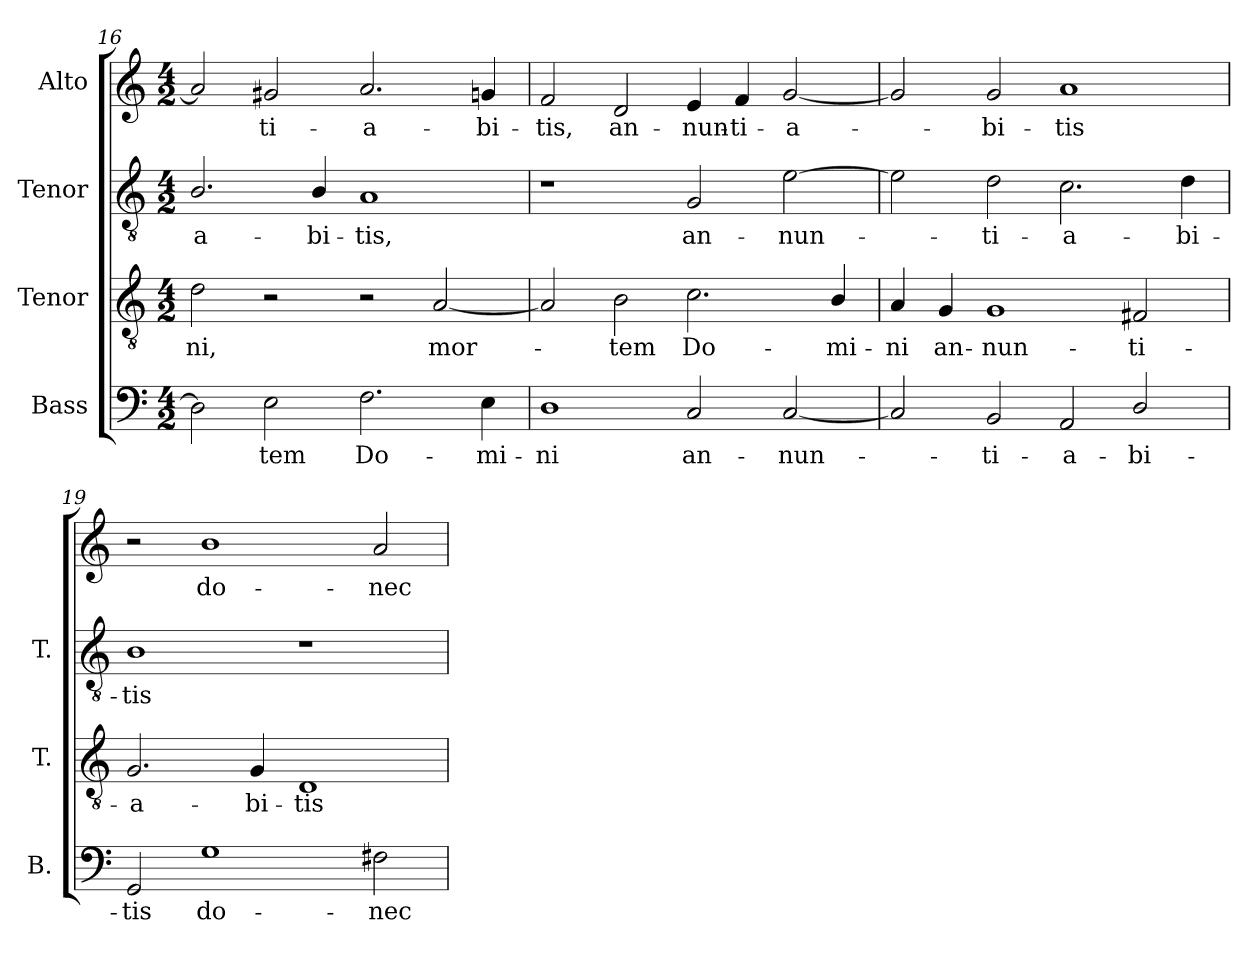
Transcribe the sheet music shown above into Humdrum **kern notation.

**kern	**text	**kern	**text	**kern	**text	**kern	**text
*part4	*part4	*part3	*part3	*part2	*part2	*part1	*part1
*staff4	*staff4	*staff3	*staff3	*staff2	*staff2	*staff1	*staff1
*I"Bass	*	*I"Tenor	*	*I"Tenor	*	*I"Alto	*
*I'B.	*	*I'T.	*	*I'T.	*	*	*
*clefF4	*	*clefGv2	*	*clefGv2	*	*clefG2	*
*	*	*ITrd7c12	*	*ITrd7c12	*	*	*
*k[]	*	*k[]	*	*k[]	*	*k[]	*
*C:	*	*C:	*	*C:	*	*C:	*
*M4/2	*	*M4/2	*	*M4/2	*	*M4/2	*
=16	=16	=16	=16	=16	=16	=16	=16
!	!	!	!LO:LY:b:color=#000000	!	!	!	!
!	!	!	!	!	!LO:LY:b:color=#000000	!	!
2Di\]	.	2Di\	-ni,	2.BBi/	-a-	2ai/]	.
!	!LO:LY:b:color=#000000	!	!	!	!	!	!
!	!	!	!	!	!	!	!LO:LY:b:color=#000000
2Ei\	-tem	2r	.	.	.	2g#Xi/	-ti-
!	!	!	!	!	!LO:LY:b:color=#000000	!	!
.	.	.	.	4BBi/	-bi-	.	.
!	!LO:LY:b:color=#000000	!	!	!	!	!	!
!	!	!	!	!	!LO:LY:b:color=#000000	!	!
!	!	!	!	!	!	!	!LO:LY:b:color=#000000
2.Fi\	Do-	2r	.	1AAi	-tis,	2.ai/	-a-
!	!	!	!LO:LY:b:color=#000000	!	!	!	!
.	.	[2AAi/	mor-	.	.	.	.
!	!LO:LY:b:color=#000000	!	!	!	!	!	!
!	!	!	!	!	!	!	!LO:LY:b:color=#000000
4Ei\	-mi-	.	.	.	.	4gni/	-bi-
=17	=17	=17	=17	=17	=17	=17	=17
!	!LO:LY:b:color=#000000	!	!	!	!	!	!
!	!	!	!	!	!	!	!LO:LY:b:color=#000000
1Di	-ni	2AAi/]	.	1r	.	2fi/	-tis,
!	!	!	!LO:LY:b:color=#000000	!	!	!	!
!	!	!	!	!	!	!	!LO:LY:b:color=#000000
.	.	2BBi\	-tem	.	.	2di/	an-
!	!LO:LY:b:color=#000000	!	!	!	!	!	!
!	!	!	!LO:LY:b:color=#000000	!	!	!	!
!	!	!	!	!	!LO:LY:b:color=#000000	!	!
!	!	!	!	!	!	!	!LO:LY:b:color=#000000
2Ci/	an-	2.Ci\	Do-	2GGi/	an-	4ei/	-nun-
!	!	!	!	!	!	!	!LO:LY:b:color=#000000
.	.	.	.	.	.	4fi/	-ti-
!	!LO:LY:b:color=#000000	!	!	!	!	!	!
!	!	!	!	!	!LO:LY:b:color=#000000	!	!
!	!	!	!	!	!	!	!LO:LY:b:color=#000000
[2Ci/	-nun-	.	.	[2Ei\	-nun-	[2gi/	-a-
!	!	!	!LO:LY:b:color=#000000	!	!	!	!
.	.	4BBi/	-mi-	.	.	.	.
=18	=18	=18	=18	=18	=18	=18	=18
!	!	!	!LO:LY:b:color=#000000	!	!	!	!
2Ci/]	.	4AAi/	-ni	2Ei\]	.	2gi/]	.
!	!	!	!LO:LY:b:color=#000000	!	!	!	!
.	.	4GGi/	an-	.	.	.	.
!	!LO:LY:b:color=#000000	!	!	!	!	!	!
!	!	!	!LO:LY:b:color=#000000	!	!	!	!
!	!	!	!	!	!LO:LY:b:color=#000000	!	!
!	!	!	!	!	!	!	!LO:LY:b:color=#000000
2BBi/	-ti-	1GGi	-nun-	2Di\	-ti-	2gi/	-bi-
!	!LO:LY:b:color=#000000	!	!	!	!	!	!
!	!	!	!	!	!LO:LY:b:color=#000000	!	!
!	!	!	!	!	!	!	!LO:LY:b:color=#000000
2AAi/	-a-	.	.	2.Ci\	-a-	1ai	-tis
!	!LO:LY:b:color=#000000	!	!	!	!	!	!
!	!	!	!LO:LY:b:color=#000000	!	!	!	!
2Di/	-bi-	2FF#Xi/	-ti-	.	.	.	.
!	!	!	!	!	!LO:LY:b:color=#000000	!	!
.	.	.	.	4Di\	-bi-	.	.
!!LO:PB:g=z
=19	=19	=19	=19	=19	=19	=19	=19
!	!LO:LY:b:color=#000000	!	!	!	!	!	!
!	!	!	!LO:LY:b:color=#000000	!	!	!	!
!	!	!	!	!	!LO:LY:b:color=#000000	!	!
2GGi/	-tis	2.GGi/	-a-	1BBi	-tis	2r	.
!	!LO:LY:b:color=#000000	!	!	!	!	!	!
!	!	!	!	!	!	!	!LO:LY:b:color=#000000
1Gi	do-	.	.	.	.	1bi	do-
!	!	!	!LO:LY:b:color=#000000	!	!	!	!
.	.	4GGi/	-bi-	.	.	.	.
!	!	!	!LO:LY:b:color=#000000	!	!	!	!
.	.	1DDi	-tis	1r	.	.	.
!	!LO:LY:b:color=#000000	!	!	!	!	!	!
!	!	!	!	!	!	!	!LO:LY:b:color=#000000
2F#Xi\	-nec	.	.	.	.	2ai/	-nec
=	=	=	=	=	=	=	=
*-	*-	*-	*-	*-	*-	*-	*-
